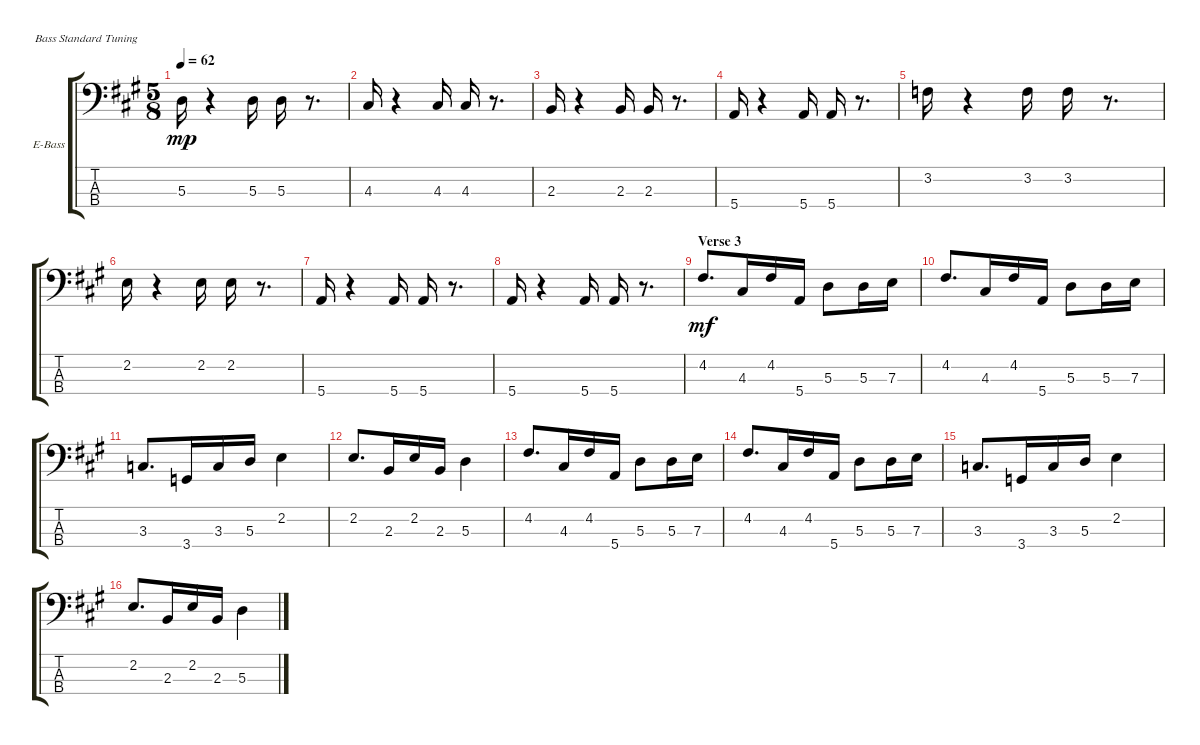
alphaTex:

\defaultSystemsLayout 4
\bracketExtendMode groupsimilarinstruments
\firstSystemTrackNameOrientation horizontal
\otherSystemsTrackNameOrientation horizontal
\track ("Electric Bass" "E-Bass") {instrument electricbassfinger}
\staff {score tabs}
\tuning (G2 D2 A1 E1)
\ts (5 8)
\tempo 62
\clef f4
\scale
0.333333
\ks f#minor
5.3.16{dy mp} r.4 5.3.16 5.3.16 r.8{d} |
\scale
0.333333 4.3.16 r.4 4.3.16 4.3.16 r.8{d} |
\scale
0.333333 2.3.16 r.4 2.3.16 2.3.16 r.8{d} |
\scale
0.333333 5.4.16 r.4 5.4.16 5.4.16 r.8{d} |
\scale
0.333333 3.2.16 r.4 3.2.16 3.2.16 r.8{d} |
\scale
0.333333 2.2.16 r.4 2.2.16 2.2.16 r.8{d} |
\scale
0.333333 5.4.16 r.4 5.4.16 5.4.16 r.8{d} |
5.4.16 r.4 5.4.16 5.4.16 r.8{d} |
\section ("" "Verse 3")
4.2.8{d dy mf} 4.3.16 4.2.16 5.4.16 5.3.8 5.3.16 7.3.16 |
4.2.8{d} 4.3.16 4.2.16 5.4.16 5.3.8 5.3.16 7.3.16 |
3.3.8{d} 3.4.16 3.3.16 5.3.16 2.2.4 |
2.2.8{d} 2.3.16 2.2.16 2.3.16 5.3.4 |
4.2.8{d} 4.3.16 4.2.16 5.4.16 5.3.8 5.3.16 7.3.16 |
4.2.8{d} 4.3.16 4.2.16 5.4.16 5.3.8 5.3.16 7.3.16 |
3.3.8{d} 3.4.16 3.3.16 5.3.16 2.2.4 |
2.2.8{d} 2.3.16 2.2.16 2.3.16 5.3.4
